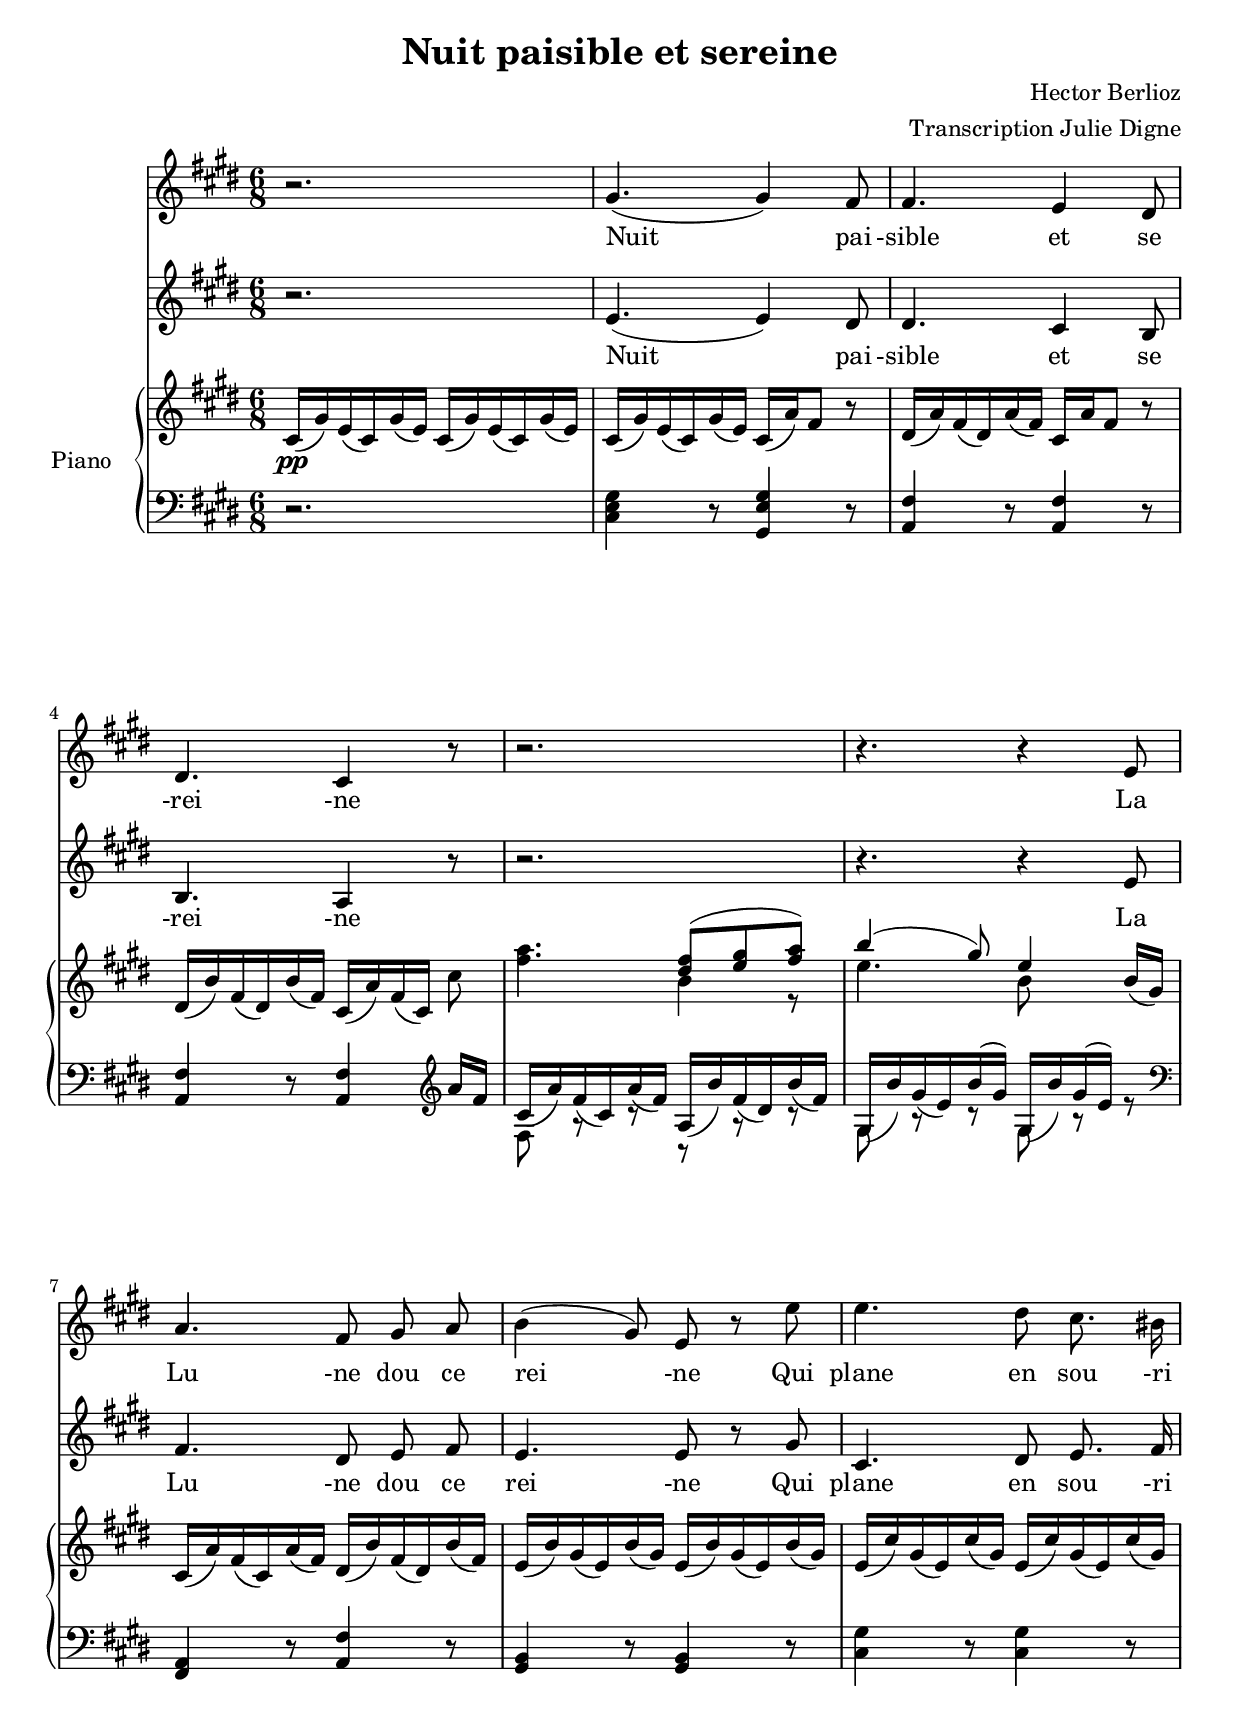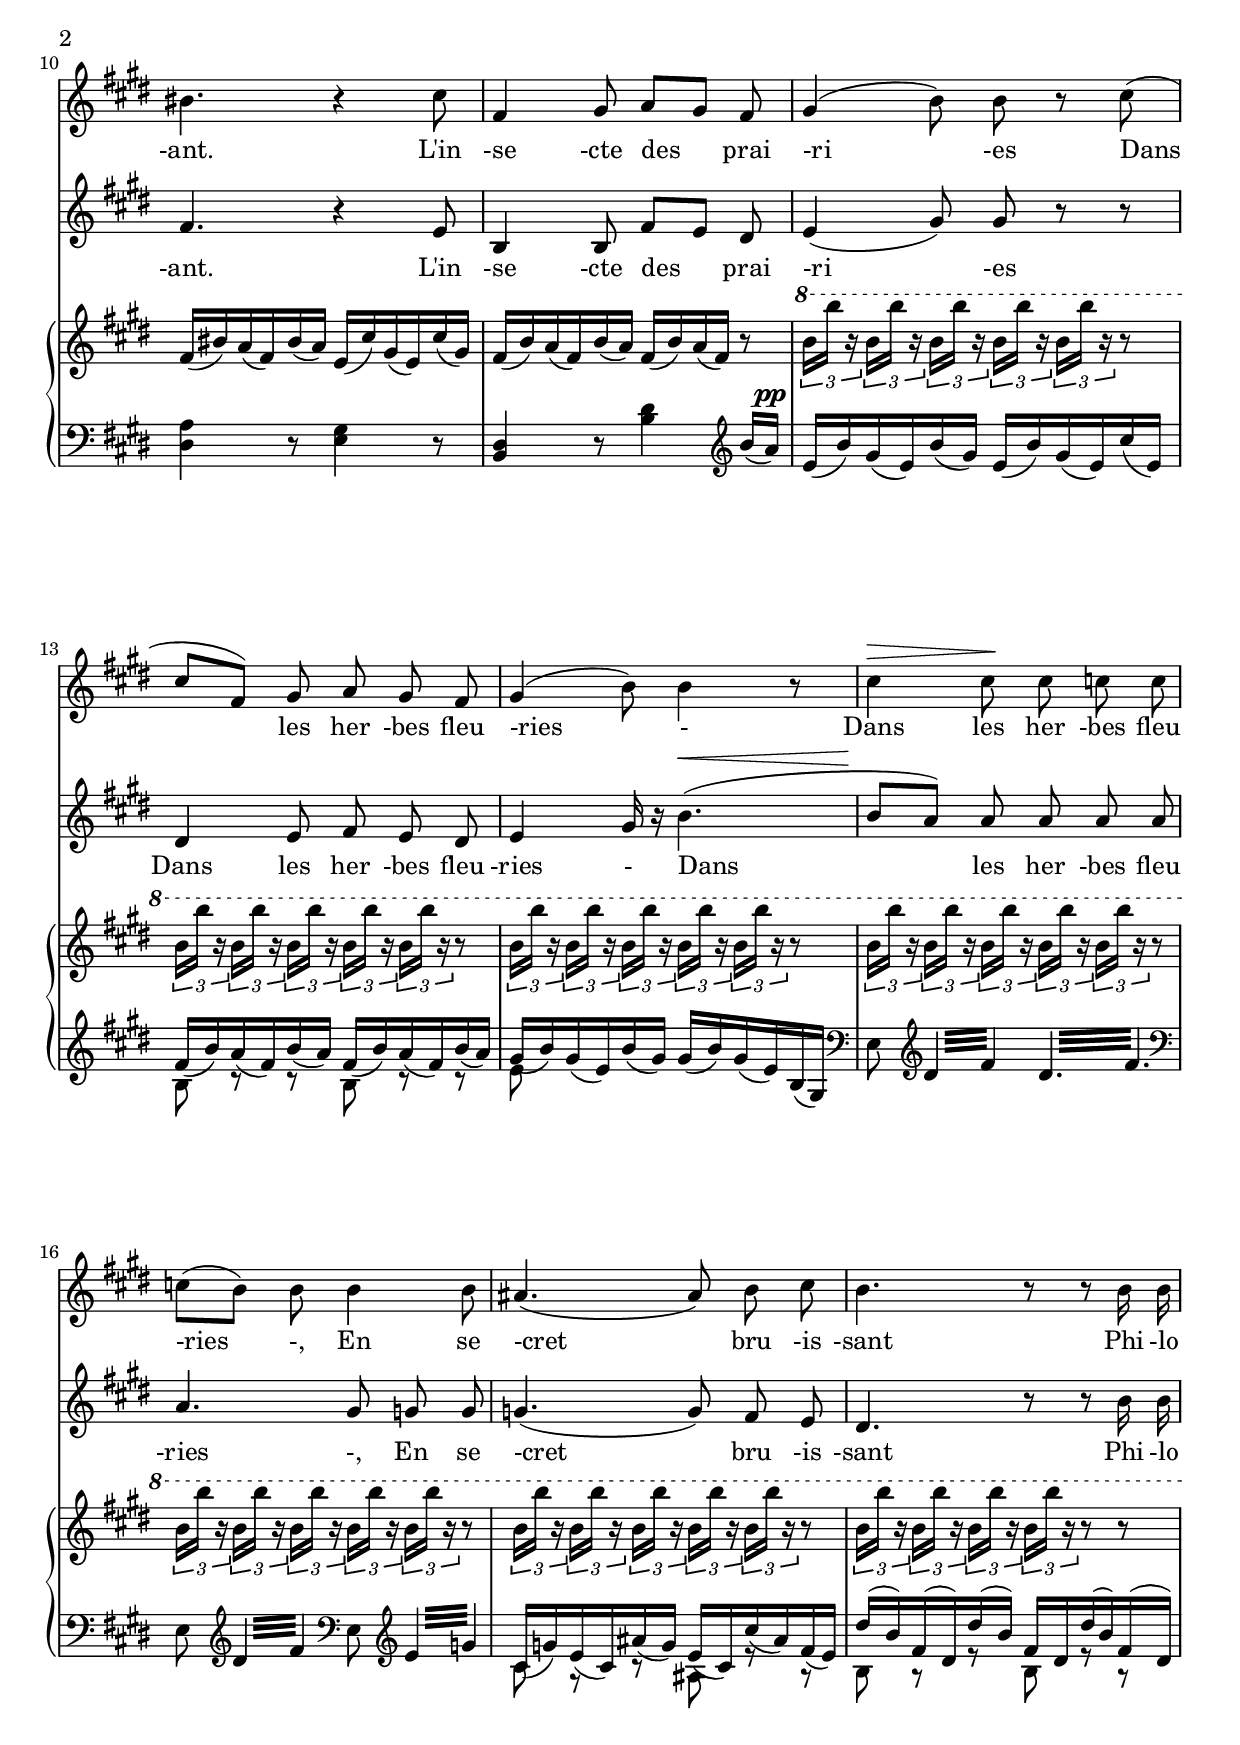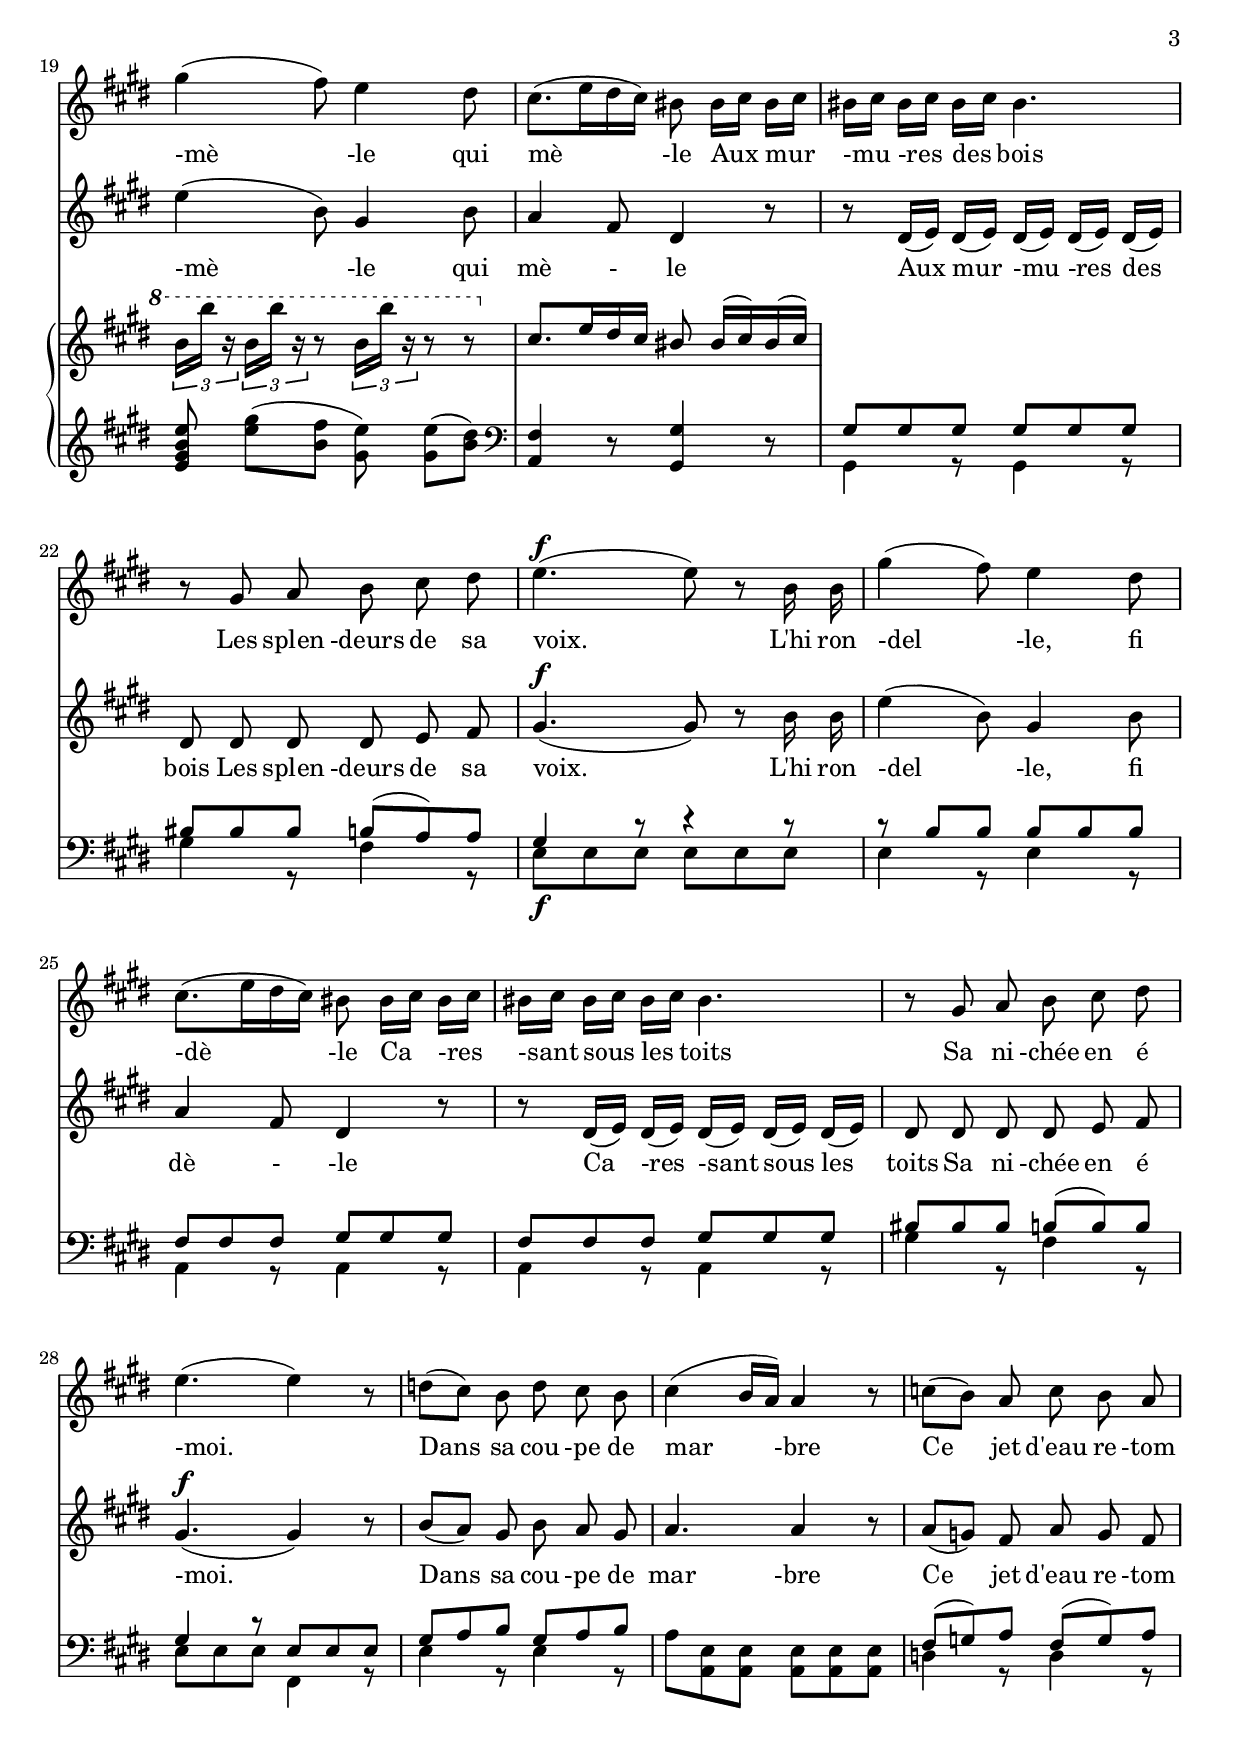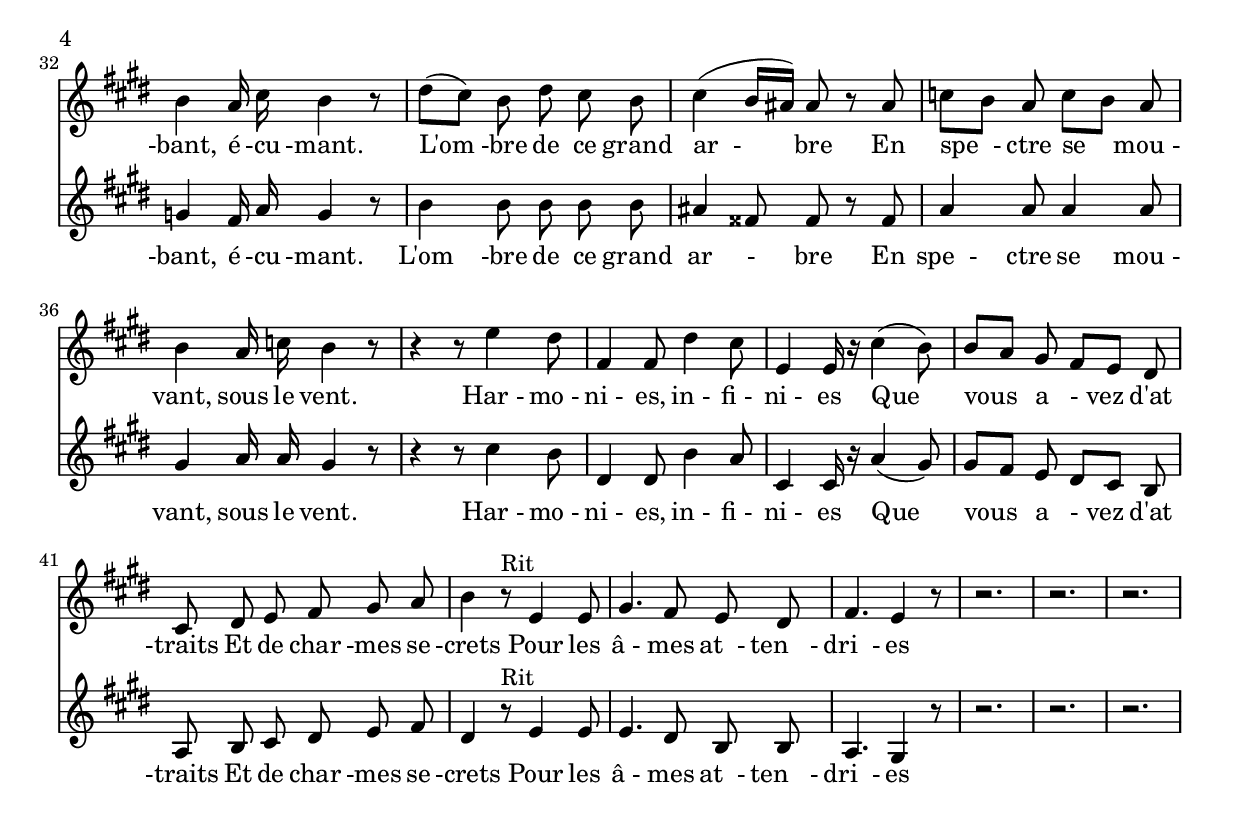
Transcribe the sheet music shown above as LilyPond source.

\version "2.10.10"
\header {
  title = "Nuit paisible et sereine"
  composer = "Hector Berlioz"
  arranger ="Transcription Julie Digne"
}


highvoice=\relative c' { 
        \clef treble
        \time 6/8
	\key e \major
  \autoBeamOff
  r2.
  gis'4.(gis4) fis8
  fis4. e4 dis8
  dis4. cis4 r8
  r2.
  
  r4. r4 e8
  a4. fis8 gis8 a8
  b4( gis8) e8 r e'
  e4. dis8 cis8. bis16
  
  bis4. r4 cis8
  fis,4 gis8 a[ gis] fis
  gis4( b8) b r8 cis(
  
  cis[ fis,8]) gis a gis fis
  gis4( b8) b4 r8
  cis4^\>  cis8\! cis c c
  
  c([b]) b8 b4 b8
  ais4.(ais8) b cis
  b4. r8 r8   b16 b16
  gis'4(fis8) e4 dis8
  cis8.([e16 dis cis]) bis8 bis16[cis] bis16[cis]
  bis16[cis] bis16[cis] bis16[cis] bis4.
  
  r8 gis a b cis dis
  e4.^\f(e8) r8 b16 b16
  gis'4(fis8) e4 dis8
  
  cis8.([e16 dis cis]) bis8 bis16[cis] bis16[cis]
  bis16[cis] bis16[cis] bis16[cis] bis4.
  r8 gis a b cis dis
  
  e4.(e4) r8
  d8([cis]) b d cis b
  cis4(b16[a]) a4 r8
  
  c([b]) a c b a
  b4 a16 cis b4 r8
  dis8([cis]) b dis cis b
  cis4(b16[ais]) ais8 r8 ais8

  c[ b] a c[ b] a
  b4 a16 c16 b4 r8
  r4 r8 e4 dis8 fis,4 fis8
  dis'4 cis8 e,4 e16 r16 cis'4(b8)
  
  b8[a] gis fis[e] dis
  cis dis e fis gis a 
  b4 r8^"Rit" e,4 e8
  gis4. fis8 e8 dis8
  fis4. e4 r8
  
  r2.
  r2.
  r2.
     }

texta = \lyricmode{
  Nuit pai -sible et se -rei -ne
  La Lu -ne dou ce rei -ne
  Qui plane en sou -ri -ant.
  
  L'in -se -cte des prai -ri -es
  Dans les her -bes fleu -ries -
  Dans les her -bes fleu -ries -,
  En se -cret bru -is -sant
  
  Phi -lo -mè -le qui mè -le
  Aux mur -mu -res des bois
  Les splen -deurs de sa voix.
  L'hi ron -del -le, fi -dè -le
  Ca -res -sant sous les toits
  Sa ni -chée en é -moi.
  Dans sa cou -pe de mar -bre
  Ce jet d'eau re -tom -bant, é -cu -mant.
  L'om -bre de ce grand ar__- bre
  En spe__- ctre se mou_- vant, sous le vent.
  Har_- mo_- ni_- es, in_- fi_- ni_- es
  Que vous a -_vez d'at -traits
  Et de char -mes se -crets
  Pour les â_- mes at__- ten___- dri__- es  
}


medvoice=\relative c' { 
        \clef treble
        \time 6/8
	\key e \major
  \autoBeamOff
  r2.|
  e4.(e4) dis8 |
  dis4. cis4 b8|
  b4. a4 r8|
  r2.|
  r4. r4 e'8 |
  fis4. dis8 e fis|
  e4. e8 r8 gis|
  cis,4. dis8 e8. fis16|
  
  fis4. r4 e8|
  b4 b8 fis'[e] dis|
  e4 (gis8) gis8 r8 r8|
  
  dis4 e8 fis e dis|
  e4 gis16 r16 b4.^\<(|
  b8^\![a]) a8 a a a|
  
  a4. gis8 g g|
  g4.( g8) fis e|
  dis4. r8 r8 b'16 b|
  
  e4(b8) gis4 b8|
  a4 fis8 dis4 r8|
  r8 dis16([e]) dis16([e]) dis16([e]) dis16([e]) dis16([e])|
  
  dis8 dis dis dis e fis|
  gis4.^\f(gis8) r8 b16 b|
  e4(b8) gis4 b8|
  a4 fis8 dis4 r8|
  r8 dis16([e]) dis16([e]) dis16([e]) dis16([e]) dis16([e])|
  
  dis8 dis dis dis e fis|
  gis4.^\f(gis4) r8|
  b([a]) gis b a gis|
  a4. a4 r8|
  
  a([g]) fis a g fis|
  g4 fis16 a16 g4 r8|
  b4 b8 b b b|
  ais4 fisis8 fisis8 r8 fisis8|
  a4 a8 a4 a8|
  gis4 a16 a16 gis4 r8|
  r4 r8 cis4 b8|
  dis,4 dis8 b'4 a8|
  cis,4 cis16 r16 a'4(gis8)|
  
  gis[fis] e dis[cis] b|
  a b cis dis e fis|
  dis4 r8^"Rit" e4 e8|
  e4. dis8 b b|
  a4. gis4 r8|
  r2.
  r2.
  r2.
  
  
     }

%medvoice=\relative c' { 
%          \clef treble
%        \time 6/8
%	\key e \major
%  \autoBeamOff
%  r2.
%  %e4.(e4) dis8
%  %dis4. cis4 b8
%  %b4. a4 r8
%  %r2.
%  %r4. r4 e'8
%  %fis4. dis8 e fis
%  %e4. e8 r8 gis
%  %cis,4. dis8 e8. fis16
%  %
%  %fis4. r4 e8
%     }
     
textb =\lyricmode{
  Nuit pai -sible et se -rei -ne
  La Lu -ne dou ce rei -ne
  Qui plane en sou -ri -ant.
  
  L'in -se -cte des prai -ri -es
  Dans les her -bes fleu -ries -
  Dans les her -bes fleu -ries -,
  En se -cret bru -is -sant
  
  Phi -lo -mè -le qui mè - le
  Aux mur -mu -res des bois
  Les splen -deurs de sa voix.
  L'hi ron -del -le, fi dè - -le
  Ca -res -sant sous les toits
  Sa ni -chée en é -moi.
  Dans sa cou -pe de mar -bre
  Ce jet d'eau re -tom -bant, é -cu -mant.
  L'om -bre de ce grand ar - bre
  En spe__- ctre se mou_- vant, sous le vent.
  Har_- mo_- ni_- es, in_- fi_- ni_- es
  Que vous a -_vez d'at -traits
  Et de char -mes se -crets
  Pour les â_- mes at__- ten___- dri__- es
}  

     
upper = \relative c {
        \clef treble
        \key e \major
        \time 6/8
        \autoBeamOff
        cis'16_\pp([gis') e( cis) gis'( e)] cis16([gis') e (cis) gis'( e)]|
        cis16([gis') e (cis) gis'( e)] cis([ a') fis8] r8|
        dis16[(a') fis (dis) a' (fis)] cis[a' fis8] r8|
        dis16[(b') fis (dis) b' (fis)] cis[(a')  fis(cis)] cis'8|
        <a' fis>4.
        <<{
           <fis dis>8([<gis e> <a fis>])        
           b4(gis8) e4 
          }\\
          {
            b4 r8
            e4. b8
          }
        >>
        b16([gis])|
        cis,16[(a') fis (cis) a' (fis)] dis16[(b') fis (dis) b' (fis)]
        e[(b') gis (e) b'(gis)] e[(b') gis (e) b'(gis)]|
        e[(cis') gis (e) cis'(gis)] e[(cis') gis (e) cis'(gis)]|
        fis[(bis) a (fis) bis(a)] e[(cis') gis(e) cis' (gis)]|
        fis[(b) a(fis) b(a)] fis[(b) a (fis)] r8|
        \ottava #1
        \tuplet 3/2 8 {b'16[b'16] r16 b,16[b'16] r16 b,16[b'16] r16 b,16[b'16] r16 b,16[b'16] r16} r8 |

        \tuplet 3/2 8 {b,16[b'16] r16 b,16[b'16] r16 b,16[b'16] r16 b,16[b'16] r16 b,16[b'16] r16} r8 |
        \tuplet 3/2 8 {b,16[b'16] r16 b,16[b'16] r16 b,16[b'16] r16 b,16[b'16] r16 b,16[b'16] r16} r8 |
        \tuplet 3/2 8 {b,16[b'16] r16 b,16[b'16] r16 b,16[b'16] r16 b,16[b'16] r16 b,16[b'16] r16} r8 |
        \tuplet 3/2 8 {b,16[b'16] r16 b,16[b'16] r16 b,16[b'16] r16 b,16[b'16] r16 b,16[b'16] r16} r8 |
        \tuplet 3/2 8 {b,16[b'16] r16 b,16[b'16] r16 b,16[b'16] r16 b,16[b'16] r16 b,16[b'16] r16} r8 |
        \tuplet 3/2 8 {b,16[b'16] r16 b,16[b'16] r16 b,16[b'16] r16 b,16[b'16] r16} r8 r8|
        \tuplet 3/2 8 {b,16[b'16] r16 b,16[b'16] r16} r8 \tuplet 3/2 8 {b,16[b'16] r16} r8 r8 |
        \ottava #0
        <<{
          cis,,8.[e16 dis cis] bis8 bis16([cis) bis (cis)]
          }\\
          { 
          }
        >>
}

lower = \relative c' {
        \clef bass
        \key e \major
        \time 6/8
        \autoBeamOff
        r2.
        <gis e cis>4 r8 <gis e gis,>4 r8
        <fis a,>4 r8 <fis a,>4 r8
        <fis a,>4 r8 <fis a,>4
        \clef treble
        a'16[ fis] |
        <<
          {cis_([ a') fis_( cis) a'_( fis)] a,_([ b') fis_( dis) b'_( fis)]}
          \\
          {fis,8 r r r r r}
        >>
        |
        <<
          {gis16[_( b') gis_( e) b'( gis)] gis,[_( b') gis( e)] }
          \\
          {gis,8 r r gis r r}
        >>
        \clef bass |
        <fis, a>4 r8 <a fis'>4 r8 |
        <gis b>4 r8 <gis b>4 r8 |
        <cis gis'>4 r8 <cis gis'>4 r8 |

        <dis a'>4 r8 <e gis>4 r8 |
        <dis b>4 r8 <b' dis>4 \clef treble b'16[( a])^\pp | %FIXME: \pp devrait être sur la barre de mesure
        e[( b') gis( e) b'( gis)] e[( b') gis( e) cis'( e,)]
        <<
          {fis_([ b) a_( fis) b_( a)] fis_([ b) a_( fis) b_( a)]}
        \\
        {b,8 r r b r r}
        >> |
        <<
          {gis'16[_( b) gis_( e) b'_( gis)] gis[_( b) gis_( e) b_( gis)]}
          \\
          {e'8 s s s s s}
        >> \clef bass|
        e,8 \clef treble \repeat tremolo 4 {dis'32 fis} \repeat tremolo 4 {dis32. fis} \clef bass |
        e,8 \clef treble \repeat tremolo 4 {dis'32 fis} \clef bass e,8 \clef treble \repeat tremolo 4 {e'32 g} |
        <<
          {cis,16[_( g') e_( cis) ais'_( g)] e[_( cis) cis'_( ais) fis_( e)]}
          \\
          {cis8 r r ais r r}
        >> |
        <<
          {dis'16[( b) fis( dis) dis'( b)] fis[ dis dis'( b) fis( dis)]}
          \\
          {b8 r r b r r}
        >> |
        <e gis b e>8 <e' gis>8[( <b fis'>] <gis e'>) <gis e'>[( <b dis>)] \clef bass |
        <a,, fis'>4 r8 <gis gis'>4 r8 |
        <<
          {gis'8[ gis gis] gis[ gis gis]}
          \\
          {gis,4 r8 gis4 r8}
        >> |
        <<
          {bis'8[ bis bis] b[( a) a]}
          \\
          {gis4 r8 fis4 r8}
        >> |
        <<
          {gis4 r8 r4 r8}
          \\
          {e8[\f e e] e[ e e]}
        >> |
        <<
          {r8 b'[ b] b[ b b]}
          \\
          {e,4 r8 e4 r8}
        >> |
        <<
          {fis8[ fis fis] gis[ gis gis]}
          \\
          {a,4 r8 a4 r8}
        >> |
        <<
          {fis'8[ fis fis] gis[ gis gis]}
          \\
          {a,4 r8 a4 r8}
        >> |
        <<
          {bis'8[ bis bis] b[( b) b]}
          \\
          {gis4 r8 fis4 r8}
        >> |
        <<
          {gis4 r8 e[ e e]}
          \\
          {e8[ e e] fis,4 r8}
        >> |
        <<
          {gis'8[ a b] gis[ a b]}
          \\
          {e,4 r8 e4 r8}
        >> |
        a8[ <a, e'> <a e'>] <a e'>_[ <a e'> <a e'>] |
        <<
          {fis'8[( g) a] fis[( g) a]}
          \\
          {d,!4 r8 d4 r8}
        >>
}

\score {
  <<
    \context Staff = highvoice
    <<
     \set Staff.midiInstrument = #"piccolo"
     %\set Staff.midiMinimumVolume = #0.8
     %\set Staff.midiMaximumVolume = #0.8
      \context Voice = Soprano   {\highvoice }
      \addlyrics{\texta}
    >>
        \context Staff = medvoice
    <<
      \set Staff.midiInstrument = #"clarinet"
      %\set Staff.midiMinimumVolume = #0.3
      %\set Staff.midiMaximumVolume = #0.3
      \context Voice = Mezzo  {\medvoice }
      \addlyrics{\textb}
    >>
      \new PianoStaff <<
           \set PianoStaff.instrumentName = "Piano  "
           \new Staff = "upper" \upper
           \new Staff = "lower" \lower
        >>

>>  
 %\midi{}
}


\layout {
    \context {\RemoveEmptyStaffContext}
}
